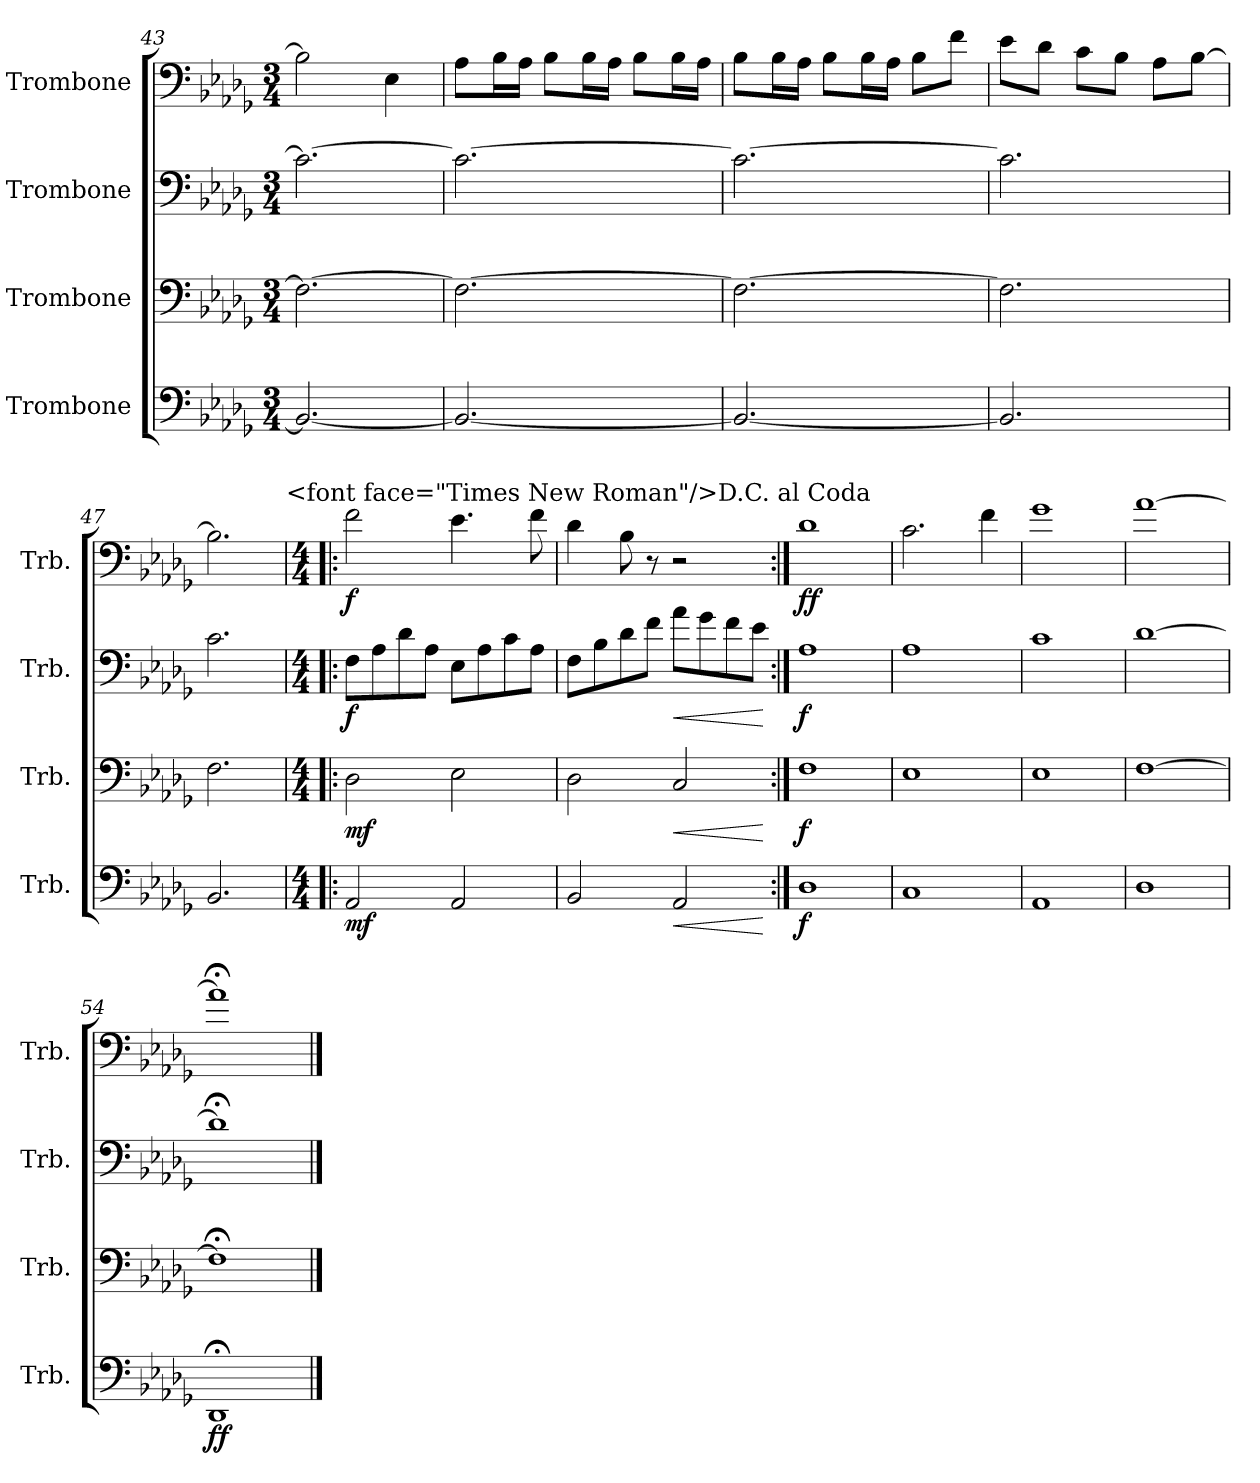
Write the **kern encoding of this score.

**kern	**dynam	**kern	**dynam	**kern	**dynam	**kern	**dynam
*part4	*part4	*part3	*part3	*part2	*part2	*part1	*part1
*staff4	*staff4	*staff3	*staff3	*staff2	*staff2	*staff1	*staff1
*I"Trombone	*	*I"Trombone	*	*I"Trombone	*	*I"Trombone	*
*I'Trb.	*	*I'Trb.	*	*I'Trb.	*	*I'Trb.	*
!!LO:LB:g=z
*clefF4	*	*clefF4	*	*clefF4	*	*clefF4	*
*k[b-e-a-d-g-]	*	*k[b-e-a-d-g-]	*	*k[b-e-a-d-g-]	*	*k[b-e-a-d-g-]	*
*M3/4	*	*M3/4	*	*M3/4	*	*M3/4	*
=43	=43	=43	=43	=43	=43	=43	=43
2.BB-/_	.	2.F\_	.	2.c\_	.	2B-\]	.
.	.	.	.	.	.	4E-\	.
=44	=44	=44	=44	=44	=44	=44	=44
2.BB-/_	.	2.F\_	.	2.c\_	.	8A-\L	.
.	.	.	.	.	.	16B-\L	.
.	.	.	.	.	.	16A-\JJ	.
.	.	.	.	.	.	8B-\L	.
.	.	.	.	.	.	16B-\L	.
.	.	.	.	.	.	16A-\JJ	.
.	.	.	.	.	.	8B-\L	.
.	.	.	.	.	.	16B-\L	.
.	.	.	.	.	.	16A-\JJ	.
=45	=45	=45	=45	=45	=45	=45	=45
2.BB-/_	.	2.F\_	.	2.c\_	.	8B-\L	.
.	.	.	.	.	.	16B-\L	.
.	.	.	.	.	.	16A-\JJ	.
.	.	.	.	.	.	8B-\L	.
.	.	.	.	.	.	16B-\L	.
.	.	.	.	.	.	16A-\JJ	.
.	.	.	.	.	.	8B-\L	.
.	.	.	.	.	.	8f\J	.
=46	=46	=46	=46	=46	=46	=46	=46
2.BB-/]	.	2.F\]	.	2.c\]	.	8e-\L	.
.	.	.	.	.	.	8d-\J	.
.	.	.	.	.	.	8c\L	.
.	.	.	.	.	.	8B-\J	.
.	.	.	.	.	.	8A-\L	.
.	.	.	.	.	.	[8B-\J	.
=47	=47	=47	=47	=47	=47	=47	=47
2.BB-/	.	2.F\	.	2.c\	.	2.B-\]	.
!	!	!	!	!	!	!LO:TX:a:t=<font face="Times New Roman"/>D.C. al Coda	!
=48!|:	=48!|:	=48!|:	=48!|:	=48!|:	=48!|:	=48!|:	=48!|:
*M4/4	*	*M4/4	*	*M4/4	*	*M4/4	*
!	!LO:DY:b	!	!LO:DY:b	!	!LO:DY:b	!	!LO:DY:b
2AA-/	mf	2D-\	mf	8F\L	f	2f\	f
.	.	.	.	8A-\	.	.	.
.	.	.	.	8d-\	.	.	.
.	.	.	.	8A-\J	.	.	.
2AA-/	.	2E-\	.	8E-\L	.	4.e-\	.
.	.	.	.	8A-\	.	.	.
.	.	.	.	8c\	.	.	.
.	.	.	.	8A-\J	.	8f\	.
!!LO:LB:g=z
=49	=49	=49	=49	=49	=49	=49	=49
2BB-/	.	2D-\	.	8F\L	.	4d-\	.
.	.	.	.	8B-\	.	.	.
.	.	.	.	8d-\	.	8B-\	.
.	.	.	.	8f\J	.	8r	.
!	!LO:HP:b	!	!LO:HP:b	!	!LO:HP:b	!	!
2AA-/	<	2C/	<	8a-\L	<	2r	.
.	.	.	.	8g-\	.	.	.
.	.	.	.	8f\	.	.	.
.	.	.	.	8e-\J	.	.	.
.	[	.	[	.	[	.	.
=50:|!	=50:|!	=50:|!	=50:|!	=50:|!	=50:|!	=50:|!	=50:|!
!	!LO:DY:b	!	!LO:DY:b	!	!LO:DY:b	!	!LO:DY:b
1D-	f	1F	f	1A-	f	1d-	ff
=51	=51	=51	=51	=51	=51	=51	=51
1C	.	1E-	.	1A-	.	2.c\	.
.	.	.	.	.	.	4f\	.
=52	=52	=52	=52	=52	=52	=52	=52
1AA-	.	1E-	.	1c	.	1g-	.
=53	=53	=53	=53	=53	=53	=53	=53
1D-	.	[1F	.	[1d-	.	[1a-	.
=54	=54	=54	=54	=54	=54	=54	=54
!	!LO:DY:b	!	!	!	!	!	!
1DD-;<	ff	1F;<]	.	1d-;<]	.	1a-;<]	.
==	==	==	==	==	==	==	==
*-	*-	*-	*-	*-	*-	*-	*-
